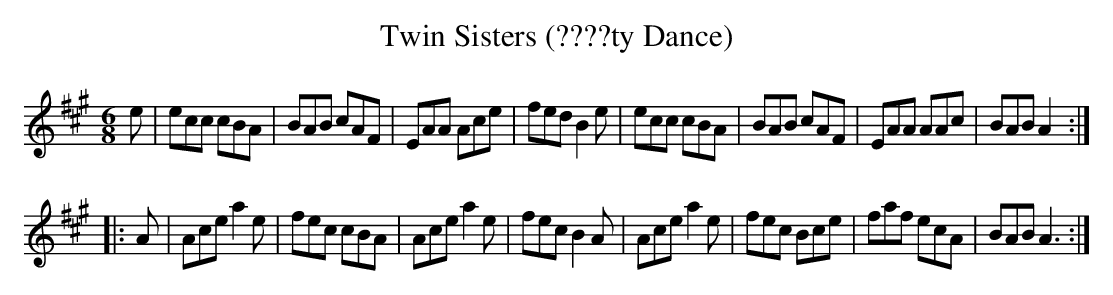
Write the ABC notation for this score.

X:1
T: Twin Sisters (????ty Dance)
M: 6/8
L: 1/8
K: A
e |\
ecc cBA | BAB cAF | EAA Ace | fed B2e |\
ecc cBA | BAB cAF | EAA AAc | BAB A2 :|
|: A |\
Ace a2e | fec cBA | Ace a2e | fec B2A |\
Ace a2e | fec Bce | faf ecA | BAB A3 :|
